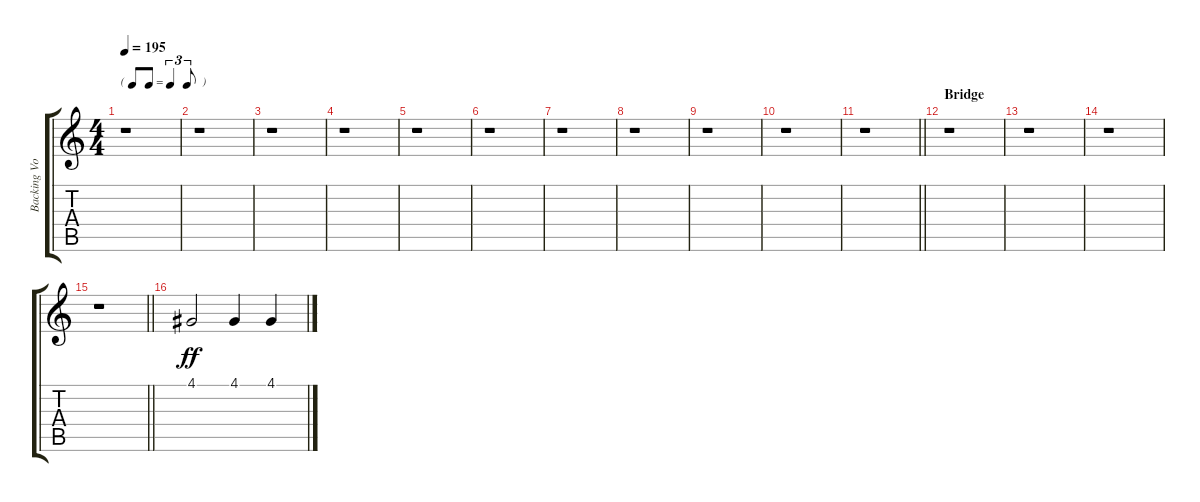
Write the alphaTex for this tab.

\track ("Backing Voicals" "Backing Vo") {instrument synthvoice}
\staff {score tabs}
\tuning (E4 B3 G3 D3 A2 E2) {hide}
\ts (4 4)
\tf triplet8th
\tempo 195
\clef g2
\ks c
r.1{dy ff} |
r.1 |
r.1 |
r.1 |
r.1 |
r.1 |
r.1 |
r.1 |
r.1 |
r.1 |
\barLineRight lightlight
r.1 |
\section ("" "Bridge")
r.1 |
r.1 |
r.1 |
\barLineRight lightlight
r.1 |
4.1.2 4.1.4 4.1.4
